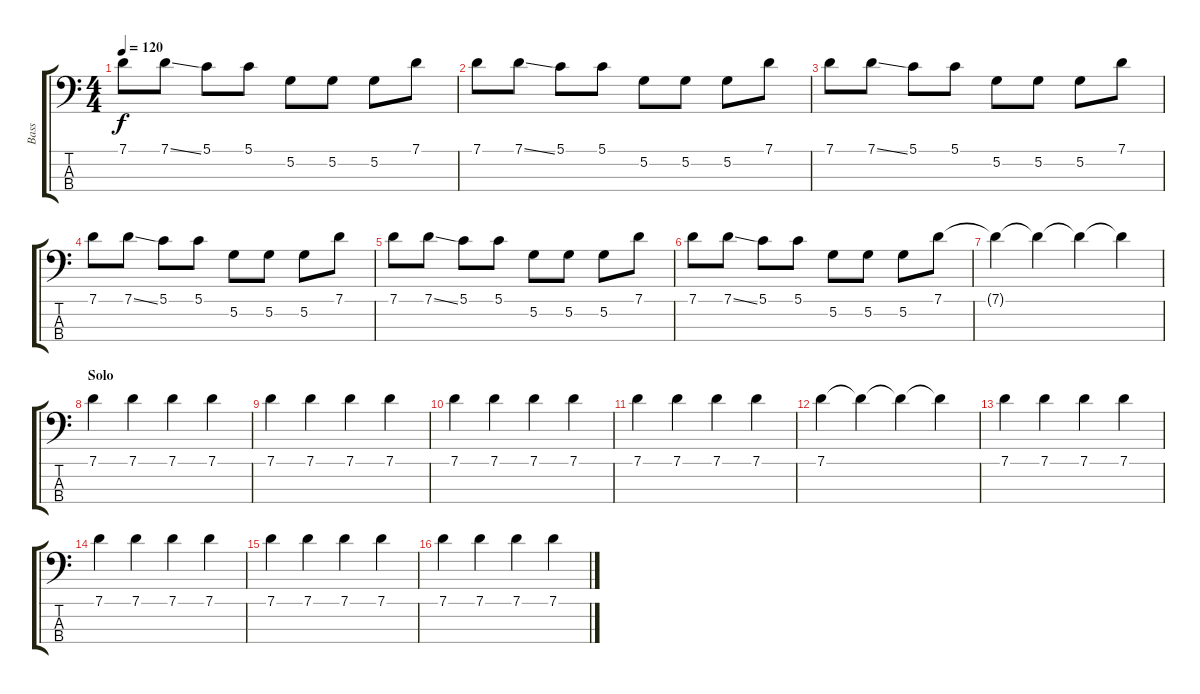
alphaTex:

\track ("Bass" "Bass") {instrument electricbassfinger}
\staff {score tabs}
\tuning (G2 D2 A1 E1) {hide}
\ts (4 4)
\tempo 120
\clef f4
\ks c
7.1.8{dy f} 7.1{ss}.8 5.1.8 5.1.8 5.2.8 5.2.8 5.2.8 7.1.8 |
7.1.8 7.1{ss}.8 5.1.8 5.1.8 5.2.8 5.2.8 5.2.8 7.1.8 |
7.1.8 7.1{ss}.8 5.1.8 5.1.8 5.2.8 5.2.8 5.2.8 7.1.8 |
7.1.8 7.1{ss}.8 5.1.8 5.1.8 5.2.8 5.2.8 5.2.8 7.1.8 |
7.1.8 7.1{ss}.8 5.1.8 5.1.8 5.2.8 5.2.8 5.2.8 7.1.8 |
7.1.8 7.1{ss}.8 5.1.8 5.1.8 5.2.8 5.2.8 5.2.8 7.1.8 |
7.1{t}.4 7.1{t}.4 7.1{t}.4 7.1{t}.4 |
\section ("" "Solo")
7.1.4{volume 12} 7.1.4 7.1.4 7.1.4 |
7.1.4 7.1.4 7.1.4 7.1.4 |
7.1.4 7.1.4 7.1.4 7.1.4 |
7.1.4 7.1.4 7.1.4 7.1.4 |
7.1.4 7.1{t}.4 7.1{t}.4 7.1{t}.4 |
7.1.4 7.1.4 7.1.4 7.1.4 |
7.1.4 7.1.4 7.1.4 7.1.4 |
7.1.4 7.1.4 7.1.4 7.1.4 |
7.1.4 7.1.4 7.1.4 7.1.4
